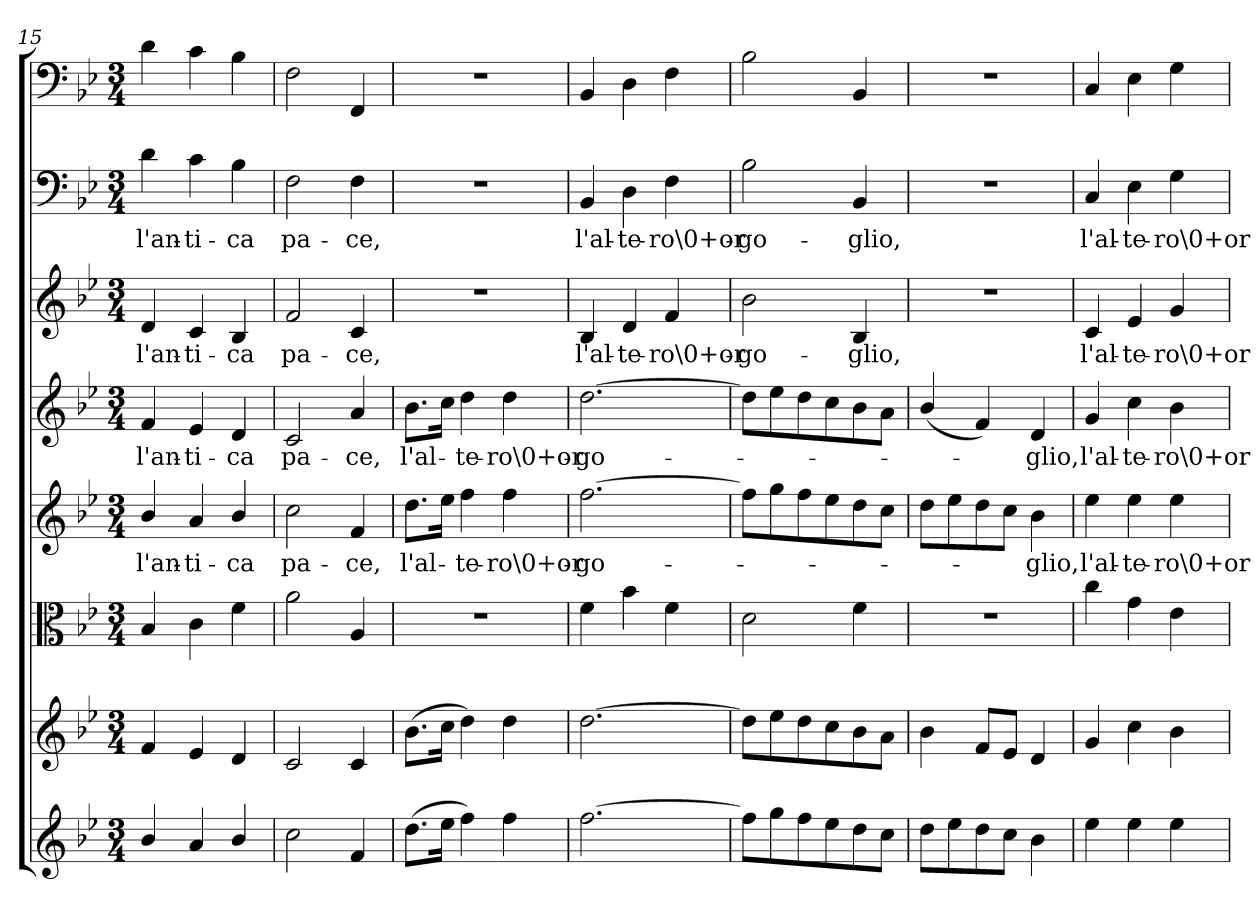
**kern	**kern	**kern	**kern	**text	**kern	**text	**kern	**text	**kern	**text	**kern
*part8	*part7	*part6	*part5	*part5	*part4	*part4	*part3	*part3	*part2	*part2	*part1
*staff8	*staff7	*staff6	*staff5	*staff5	*staff4	*staff4	*staff3	*staff3	*staff2	*staff2	*staff1
*clefG2	*clefG2	*clefC3	*clefG2	*	*clefG2	*	*clefG2	*	*clefF4	*	*clefF4
*k[b-e-]	*k[b-e-]	*k[b-e-]	*k[b-e-]	*	*k[b-e-]	*	*k[b-e-]	*	*k[b-e-]	*	*k[b-e-]
*B-:	*B-:	*B-:	*B-:	*	*B-:	*	*B-:	*	*B-:	*	*B-:
*M3/4	*M3/4	*M3/4	*M3/4	*	*M3/4	*	*M3/4	*	*M3/4	*	*M3/4
=15	=15	=15	=15	=15	=15	=15	=15	=15	=15	=15	=15
4b-/	4f/	4B-/	4b-/	l'an-	4f/	l'an-	4d/	l'an-	4d\	l'an-	4d\
4a/	4e-/	4c\	4a/	-ti-	4e-/	-ti-	4c/	-ti-	4c\	-ti-	4c\
4b-/	4d/	4f\	4b-/	-ca	4d/	-ca	4B-/	-ca	4B-\	-ca	4B-\
=16	=16	=16	=16	=16	=16	=16	=16	=16	=16	=16	=16
2cc\	2c/	2a\	2cc\	pa-	2c/	pa-	2f/	pa-	2F\	pa-	2F\
4f/	4c/	4A/	4f/	-ce,	4a/	-ce,	4c/	-ce,	4F\	-ce,	4FF/
=17	=17	=17	=17	=17	=17	=17	=17	=17	=17	=17	=17
(8.dd\L	(8.b-\L	2.r	8.dd\L	l'al-	8.b-\L	l'al-	2.r	.	2.r	.	2.r
16ee-\Jk	16cc\Jk	.	16ee-\Jk	.	16cc\Jk	.	.	.	.	.	.
4ff\)	4dd\)	.	4ff\	-te-	4dd\	-te-	.	.	.	.	.
4ff\	4dd\	.	4ff\	-ro\0+or-	4dd\	-ro\0+or-	.	.	.	.	.
=18	=18	=18	=18	=18	=18	=18	=18	=18	=18	=18	=18
[2.ff\	[2.dd\	4f\	[2.ff\	-go-	[2.dd\	-go-	4B-/	l'al-	4BB-/	l'al-	4BB-/
.	.	4b-\	.	.	.	.	4d/	-te-	4D\	-te-	4D\
.	.	4f\	.	.	.	.	4f/	-ro\0+or-	4F\	-ro\0+or-	4F\
=19	=19	=19	=19	=19	=19	=19	=19	=19	=19	=19	=19
8ff\L]	8dd\L]	2d\	8ff\L]	.	8dd\L]	.	2b-\	-go-	2B-\	-go-	2B-\
8gg\	8ee-\	.	8gg\	.	8ee-\	.	.	.	.	.	.
8ff\	8dd\	.	8ff\	.	8dd\	.	.	.	.	.	.
8ee-\	8cc\	.	8ee-\	.	8cc\	.	.	.	.	.	.
8dd\	8b-\	4f\	8dd\	.	8b-\	.	4B-/	-glio,	4BB-/	-glio,	4BB-/
8cc\J	8a\J	.	8cc\J	.	8a\J	.	.	.	.	.	.
=20	=20	=20	=20	=20	=20	=20	=20	=20	=20	=20	=20
8dd\L	4b-\	2.r	8dd\L	.	(4b-/	.	2.r	.	2.r	.	2.r
8ee-\	.	.	8ee-\	.	.	.	.	.	.	.	.
8dd\	8f/L	.	8dd\	.	4f/)	.	.	.	.	.	.
8cc\J	8e-/J	.	8cc\J	.	.	.	.	.	.	.	.
4b-\	4d/	.	4b-\	-glio,	4d/	-glio,	.	.	.	.	.
=21	=21	=21	=21	=21	=21	=21	=21	=21	=21	=21	=21
4ee-\	4g/	4cc\	4ee-\	l'al-	4g/	l'al-	4c/	l'al-	4C/	l'al-	4C/
4ee-\	4cc\	4g\	4ee-\	-te-	4cc\	-te-	4e-/	-te-	4E-\	-te-	4E-\
4ee-\	4b-\	4e-\	4ee-\	-ro\0+or-	4b-\	-ro\0+or-	4g/	-ro\0+or-	4G\	-ro\0+or-	4G\
=	=	=	=	=	=	=	=	=	=	=	=
*-	*-	*-	*-	*-	*-	*-	*-	*-	*-	*-	*-
